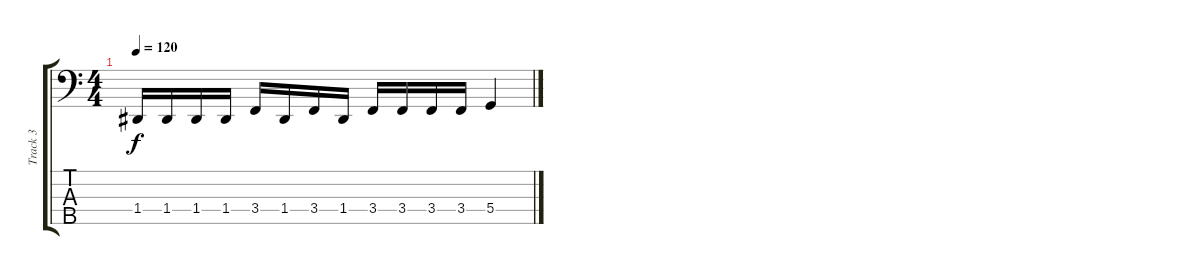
\track ("Track 3" "Track 3") {instrument electricbassfinger}
\staff {score tabs}
\tuning (F2 C2 G1 D1 A0) {hide}
\ts (4 4)
\tempo 120
\clef f4
\ks c
1.4.16{dy f} 1.4.16 1.4.16 1.4.16 3.4.16 1.4.16 3.4.16 1.4.16 3.4.16 3.4.16 3.4.16 3.4.16 5.4.4
